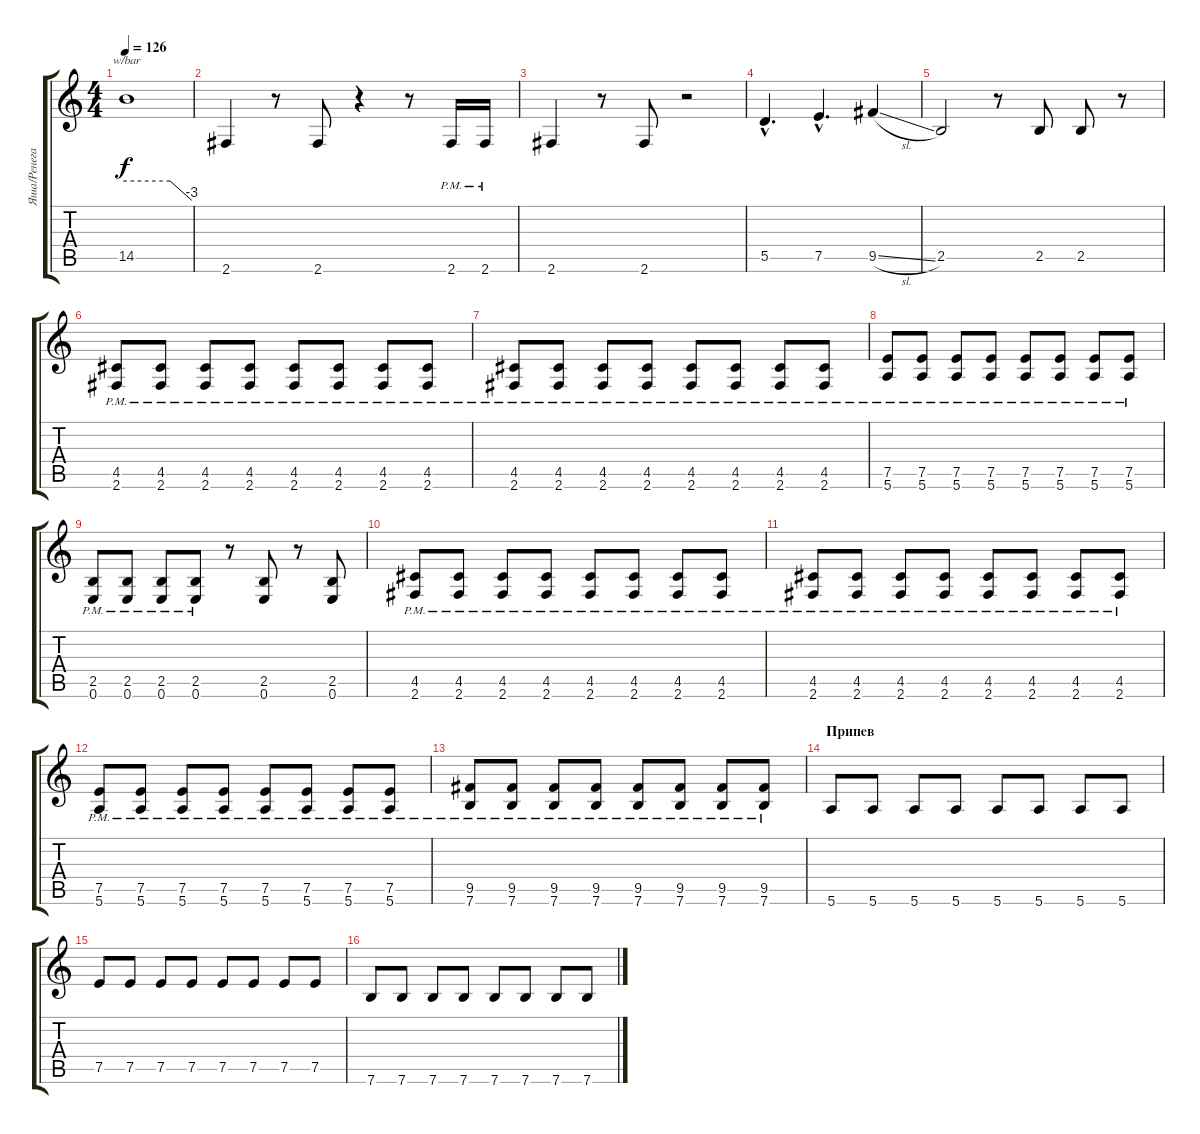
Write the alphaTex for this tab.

\track ("Яша/Ренегат" "Яша/Ренега") {instrument distortionguitar}
\staff {score tabs}
\tuning (E4 B3 G3 D3 A2 E2) {hide}
\ts (4 4)
\tempo 126
\clef g2
\ks c
14.5.1{tbe (custom default 0 0 40 0 60 -12) dy f} |
2.6.4 r.8 2.6.8 r.4 r.8 2.6{pm}.16 2.6{pm}.16 |
2.6.4 r.8 2.6.8 r.2 |
5.5{hac}.4{d} 7.5{hac}.4{d} 9.5{sl}.4 |
2.5.2 r.8 2.5.8 2.5.8 r.8 |
(4.5{pm} 2.6).8 (4.5{pm} 2.6).8 (4.5{pm} 2.6).8 (4.5{pm} 2.6).8 (4.5{pm} 2.6).8 (4.5{pm} 2.6).8 (4.5{pm} 2.6).8 (4.5{pm} 2.6).8 |
(4.5{pm} 2.6).8 (4.5{pm} 2.6).8 (4.5{pm} 2.6).8 (4.5{pm} 2.6).8 (4.5{pm} 2.6).8 (4.5{pm} 2.6).8 (4.5{pm} 2.6).8 (4.5{pm} 2.6).8 |
(7.5{pm} 5.6).8 (7.5{pm} 5.6).8 (7.5{pm} 5.6).8 (7.5{pm} 5.6).8 (7.5{pm} 5.6).8 (7.5{pm} 5.6).8 (7.5{pm} 5.6).8 (7.5{pm} 5.6).8 |
(2.5{pm} 0.6).8 (2.5{pm} 0.6).8 (2.5{pm} 0.6).8 (2.5{pm} 0.6).8 r.8 (2.5 0.6).8 r.8 (2.5 0.6).8 |
(4.5{pm} 2.6).8 (4.5{pm} 2.6).8 (4.5{pm} 2.6).8 (4.5{pm} 2.6).8 (4.5{pm} 2.6).8 (4.5{pm} 2.6).8 (4.5{pm} 2.6).8 (4.5{pm} 2.6).8 |
(4.5{pm} 2.6).8 (4.5{pm} 2.6).8 (4.5{pm} 2.6).8 (4.5{pm} 2.6).8 (4.5{pm} 2.6).8 (4.5{pm} 2.6).8 (4.5{pm} 2.6).8 (4.5{pm} 2.6).8 |
(7.5{pm} 5.6).8 (7.5{pm} 5.6).8 (7.5{pm} 5.6).8 (7.5{pm} 5.6).8 (7.5{pm} 5.6).8 (7.5{pm} 5.6).8 (7.5{pm} 5.6).8 (7.5{pm} 5.6).8 |
(9.5{pm} 7.6).8 (9.5{pm} 7.6).8 (9.5{pm} 7.6).8 (9.5{pm} 7.6).8 (9.5{pm} 7.6).8 (9.5{pm} 7.6).8 (9.5{pm} 7.6).8 (9.5{pm} 7.6).8 |
\section ("" "Припев")
5.6.8 5.6.8 5.6.8 5.6.8 5.6.8 5.6.8 5.6.8 5.6.8 |
7.5.8 7.5.8 7.5.8 7.5.8 7.5.8 7.5.8 7.5.8 7.5.8 |
7.6.8 7.6.8 7.6.8 7.6.8 7.6.8 7.6.8 7.6.8 7.6.8
